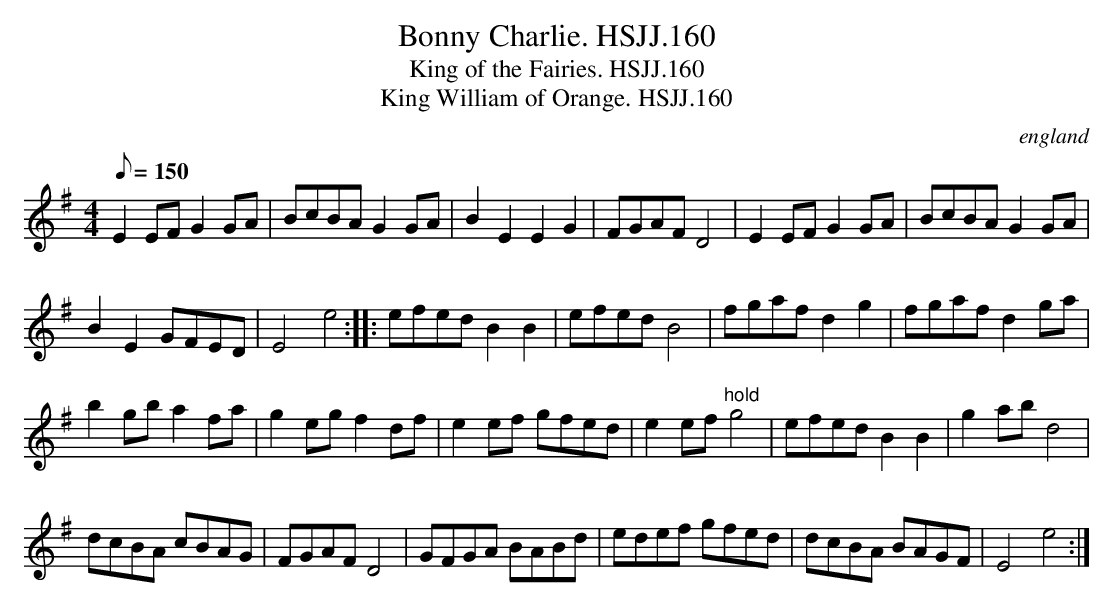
X:1
T:Bonny Charlie. HSJJ.160
T:King of the Fairies. HSJJ.160
T:King William of Orange. HSJJ.160
O:england
M:4/4
L:1/8
Q:150
K:G
E2EFG2GA|BcBAG2GA|B2E2E2G2|FGAFD4|E2EFG2GA|BcBAG2GA|
B2E2GFED|E4e4:||:efedB2B2|efedB4|fgafd2g2|fgafd2ga|
b2gba2fa|g2egf2df|e2ef gfed|e2ef"hold"g4|efedB2B2|g2abd4|
dcBA cBAG|FGAFD4|GFGA BABd|edef gfed|dcBA BAGF|E4e4:|]
